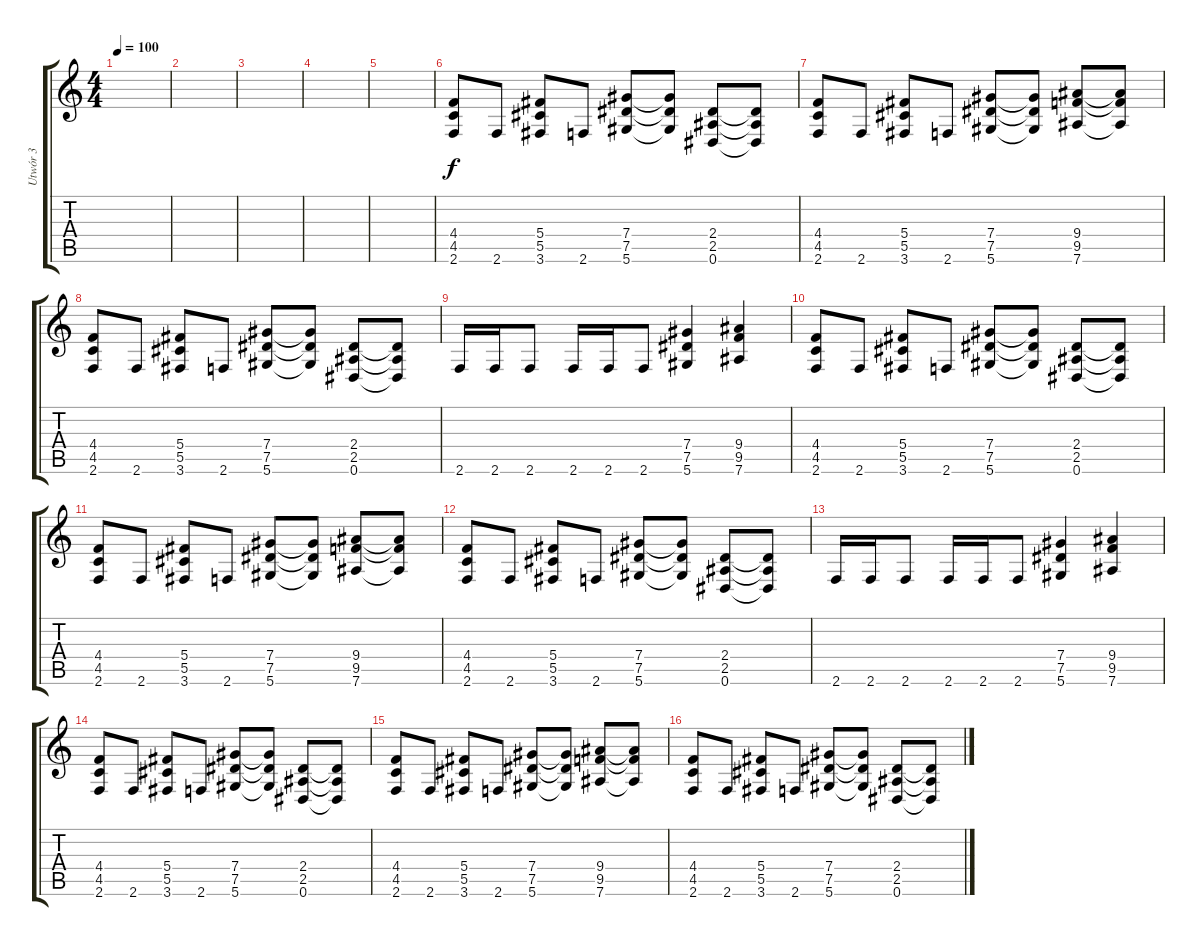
\track ("Utwór 3" "Utwór 3") {instrument distortionguitar}
\staff {score tabs}
\tuning (Eb4 Bb3 Gb3 Db3 Ab2 Eb2) {hide}
\ts (4 4)
\tempo 100
\clef g2
\ks c
|
|
|
|
|
(4.4 4.5 2.6).8 2.6.8 (5.4 5.5 3.6).8 2.6.8 (7.4 7.5 5.6).8 (7.4{t} 7.5{t} 5.6{t}).8 (2.4 2.5 0.6).8 (2.4{t} 2.5{t} 0.6{t}).8 |
(4.4 4.5 2.6).8 2.6.8 (5.4 5.5 3.6).8 2.6.8 (7.4 7.5 5.6).8 (7.4{t} 7.5{t} 5.6{t}).8 (9.4 9.5 7.6).8 (9.4{t} 9.5{t} 7.6{t}).8 |
(4.4 4.5 2.6).8 2.6.8 (5.4 5.5 3.6).8 2.6.8 (7.4 7.5 5.6).8 (7.4{t} 7.5{t} 5.6{t}).8 (2.4 2.5 0.6).8 (2.4{t} 2.5{t} 0.6{t}).8 |
2.6.16 2.6.16 2.6.8 2.6.16 2.6.16 2.6.8 (7.4 7.5 5.6).4 (9.4 9.5 7.6).4 |
(4.4 4.5 2.6).8 2.6.8 (5.4 5.5 3.6).8 2.6.8 (7.4 7.5 5.6).8 (7.4{t} 7.5{t} 5.6{t}).8 (2.4 2.5 0.6).8 (2.4{t} 2.5{t} 0.6{t}).8 |
(4.4 4.5 2.6).8 2.6.8 (5.4 5.5 3.6).8 2.6.8 (7.4 7.5 5.6).8 (7.4{t} 7.5{t} 5.6{t}).8 (9.4 9.5 7.6).8 (9.4{t} 9.5{t} 7.6{t}).8 |
(4.4 4.5 2.6).8 2.6.8 (5.4 5.5 3.6).8 2.6.8 (7.4 7.5 5.6).8 (7.4{t} 7.5{t} 5.6{t}).8 (2.4 2.5 0.6).8 (2.4{t} 2.5{t} 0.6{t}).8 |
2.6.16 2.6.16 2.6.8 2.6.16 2.6.16 2.6.8 (7.4 7.5 5.6).4 (9.4 9.5 7.6).4 |
(4.4 4.5 2.6).8 2.6.8 (5.4 5.5 3.6).8 2.6.8 (7.4 7.5 5.6).8 (7.4{t} 7.5{t} 5.6{t}).8 (2.4 2.5 0.6).8 (2.4{t} 2.5{t} 0.6{t}).8 |
(4.4 4.5 2.6).8 2.6.8 (5.4 5.5 3.6).8 2.6.8 (7.4 7.5 5.6).8 (7.4{t} 7.5{t} 5.6{t}).8 (9.4 9.5 7.6).8 (9.4{t} 9.5{t} 7.6{t}).8 |
(4.4 4.5 2.6).8 2.6.8 (5.4 5.5 3.6).8 2.6.8 (7.4 7.5 5.6).8 (7.4{t} 7.5{t} 5.6{t}).8 (2.4 2.5 0.6).8 (2.4{t} 2.5{t} 0.6{t}).8
